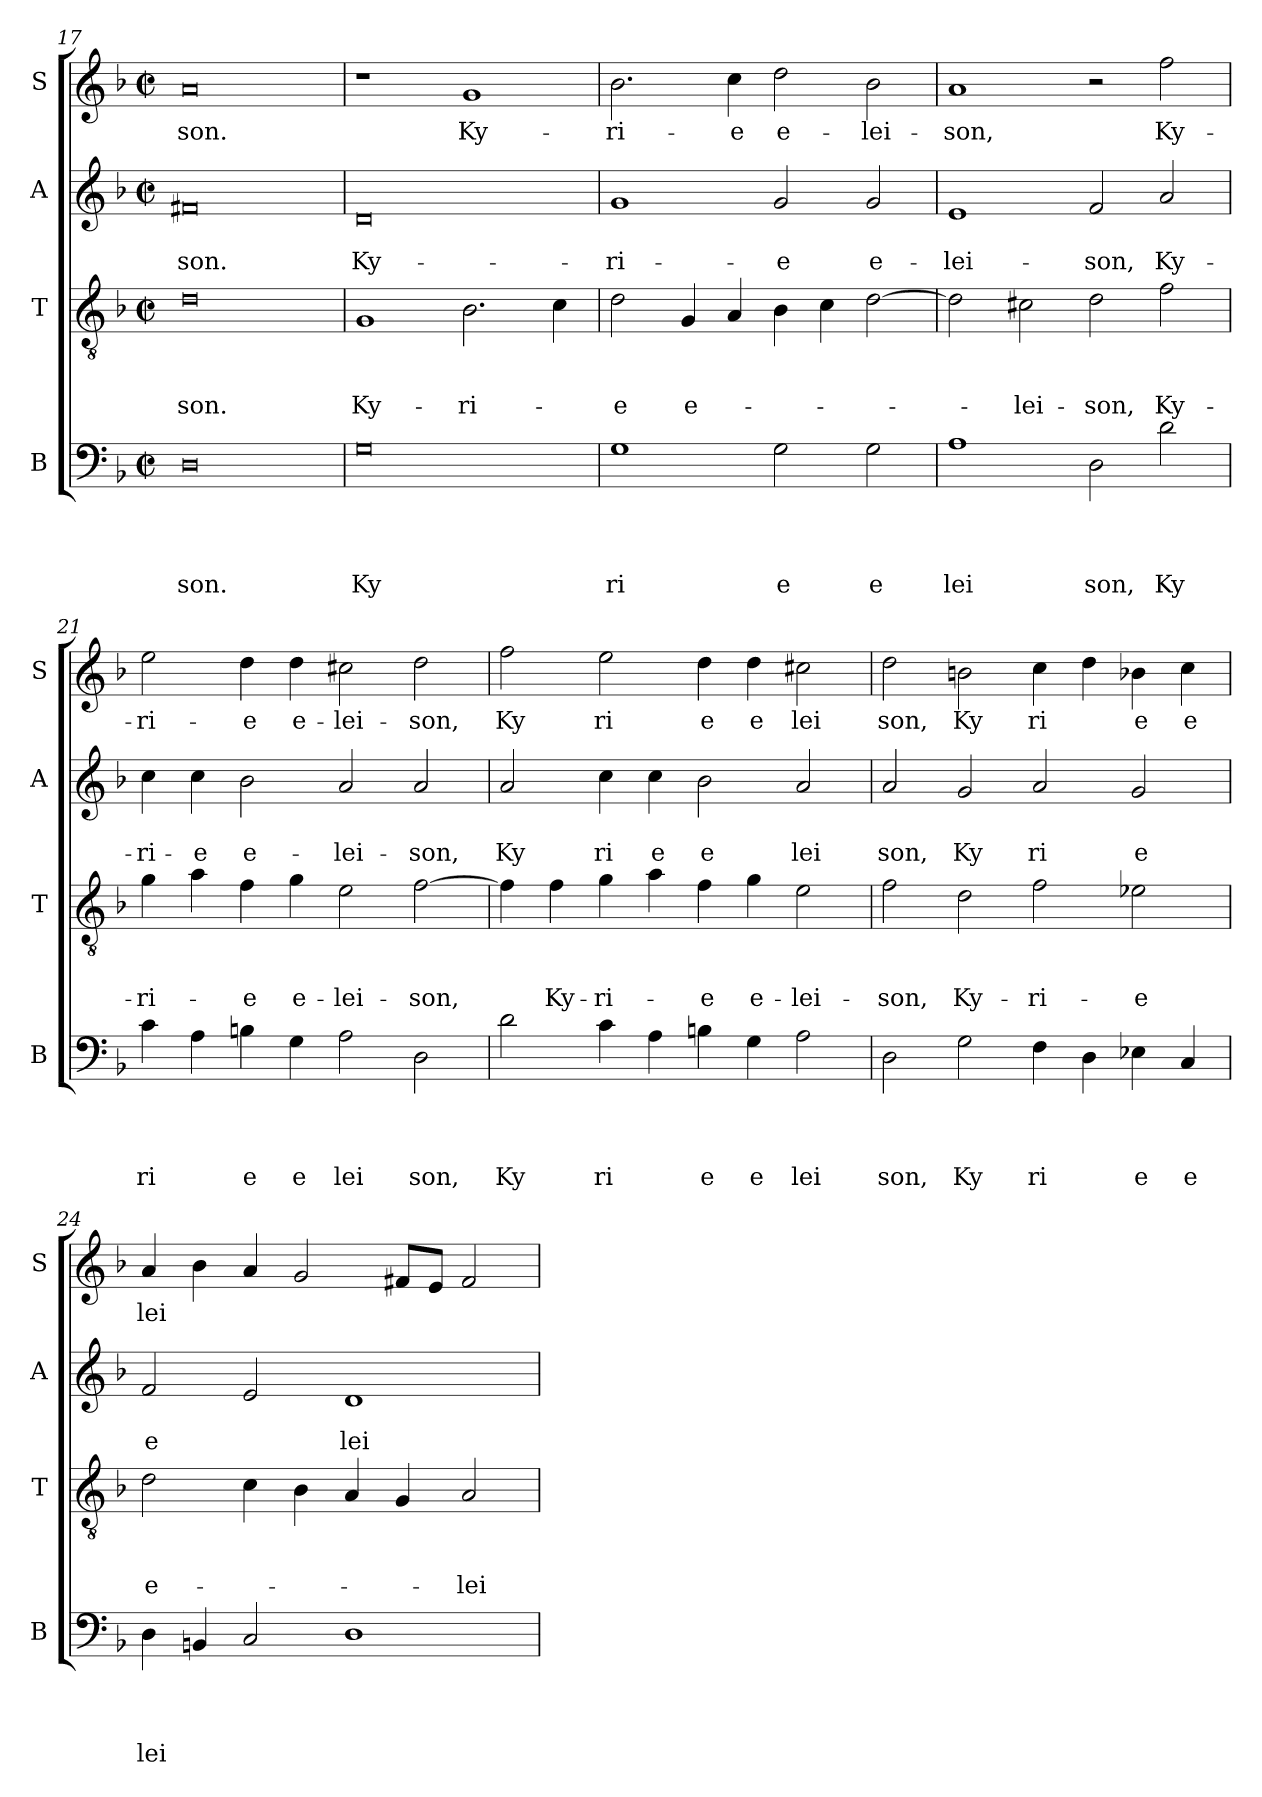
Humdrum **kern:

**kern	**text	**text	**text	**text	**kern	**text	**text	**text	**kern	**text	**text	**kern	**text
*part4	*part4	*part4	*part4	*part4	*part3	*part3	*part3	*part3	*part2	*part2	*part2	*part1	*part1
*staff4	*staff4	*staff4	*staff4	*staff4	*staff3	*staff3	*staff3	*staff3	*staff2	*staff2	*staff2	*staff1	*staff1
*I"B	*	*	*	*	*I"T	*	*	*	*I"A	*	*	*I"S	*
*I'B	*	*	*	*	*I'T	*	*	*	*I'A	*	*	*I'S	*
*clefF4	*	*	*	*	*clefGv2	*	*	*	*clefG2	*	*	*clefG2	*
*k[b-]	*	*	*	*	*k[b-]	*	*	*	*k[b-]	*	*	*k[b-]	*
*F:	*	*	*	*	*F:	*	*	*	*F:	*	*	*F:	*
*M2/2	*	*	*	*	*M2/2	*	*	*	*M2/2	*	*	*M2/2	*
*met(c|)	*	*	*	*	*met(c|)	*	*	*	*met(c|)	*	*	*met(c|)	*
=17	=17	=17	=17	=17	=17	=17	=17	=17	=17	=17	=17	=17	=17
!	!	!	!	!LO:LY:b	!	!	!	!LO:LY:b	!	!	!LO:LY:b	!	!LO:LY:b
0D	.	.	.	son.	0d	.	.	-son.	0f#X	.	-son.	0a	son.
!!LO:LB:g=z
=18	=18	=18	=18	=18	=18	=18	=18	=18	=18	=18	=18	=18	=18
!	!	!	!	!LO:LY:b	!	!	!	!LO:LY:b	!	!	!LO:LY:b	!	!
0G	.	.	.	Ky	1G	.	.	Ky-	0d	.	Ky-	1r	.
!	!	!	!	!	!	!	!	!LO:LY:b	!	!	!	!	!LO:LY:b
.	.	.	.	.	2.B-\	.	.	-ri-	.	.	.	1g	Ky-
.	.	.	.	.	4c\	.	.	.	.	.	.	.	.
=19	=19	=19	=19	=19	=19	=19	=19	=19	=19	=19	=19	=19	=19
!	!	!	!	!LO:LY:b	!	!	!	!LO:LY:b	!	!	!LO:LY:b	!	!LO:LY:b
1G	.	.	.	ri	2d\	.	.	-e	1g	.	-ri-	2.b-\	-ri-
!	!	!	!	!	!	!	!	!LO:LY:b	!	!	!	!	!
.	.	.	.	.	4G/	.	.	e-	.	.	.	.	.
!	!	!	!	!	!	!	!	!	!	!	!	!	!LO:LY:b
.	.	.	.	.	4A/	.	.	.	.	.	.	4cc\	-e
!	!	!	!	!LO:LY:b	!	!	!	!	!	!	!LO:LY:b	!	!LO:LY:b
2G\	.	.	.	e	4B-\	.	.	.	2g/	.	-e	2dd\	e-
.	.	.	.	.	4c\	.	.	.	.	.	.	.	.
!	!	!	!	!LO:LY:b	!	!	!	!	!	!	!LO:LY:b	!	!LO:LY:b
2G\	.	.	.	e	[>2d\	.	.	.	2g/	.	e-	2b-\	-lei-
=20	=20	=20	=20	=20	=20	=20	=20	=20	=20	=20	=20	=20	=20
!	!	!	!	!LO:LY:b	!	!	!	!	!	!	!LO:LY:b	!	!LO:LY:b
1A	.	.	.	lei	2d\]	.	.	.	1e	.	-lei-	1a	-son,
!	!	!	!	!	!	!	!	!LO:LY:b	!	!	!	!	!
.	.	.	.	.	2c#\	.	.	-lei-	.	.	.	.	.
!	!	!	!	!LO:LY:b	!	!	!	!LO:LY:b	!	!	!LO:LY:b	!	!
2D\	.	.	.	son,	2d\	.	.	-son,	2f/	.	-son,	2r	.
!	!	!	!	!LO:LY:b	!	!	!	!LO:LY:b	!	!	!LO:LY:b	!	!LO:LY:b
2d\	.	.	.	Ky	2f\	.	.	Ky-	2a/	.	Ky-	2ff\	Ky-
=21	=21	=21	=21	=21	=21	=21	=21	=21	=21	=21	=21	=21	=21
!	!	!	!	!LO:LY:b	!	!	!	!LO:LY:b	!	!	!LO:LY:b	!	!LO:LY:b
4c\	.	.	.	ri	4g\	.	.	-ri-	4cc\	.	-ri-	2ee\	-ri-
!	!	!	!	!	!	!	!	!	!	!	!LO:LY:b	!	!
4A\	.	.	.	.	4a\	.	.	.	4cc\	.	-e	.	.
!	!	!	!	!LO:LY:b	!	!	!	!LO:LY:b	!	!	!LO:LY:b	!	!LO:LY:b
4B\	.	.	.	e	4f\	.	.	-e	2b-\	.	e-	4dd\	-e
!	!	!	!	!LO:LY:b	!	!	!	!LO:LY:b	!	!	!	!	!LO:LY:b
4G\	.	.	.	e	4g\	.	.	e-	.	.	.	4dd\	e-
!	!	!	!	!LO:LY:b	!	!	!	!LO:LY:b	!	!	!LO:LY:b	!	!LO:LY:b
2A\	.	.	.	lei	2e\	.	.	-lei-	2a/	.	-lei-	2cc#X\	-lei-
!	!	!	!	!LO:LY:b	!	!	!	!LO:LY:b	!	!	!LO:LY:b	!	!LO:LY:b
2D\	.	.	.	son,	[<2f\	.	.	-son,	2a/	.	-son,	2dd\	-son,
!!LO:LB:g=z
=22	=22	=22	=22	=22	=22	=22	=22	=22	=22	=22	=22	=22	=22
!	!	!	!	!LO:LY:b	!	!	!	!	!	!	!LO:LY:b	!	!LO:LY:b
2d\	.	.	.	Ky	4f\]	.	.	.	2a/	.	Ky	2ff\	Ky
!	!	!	!	!	!	!	!	!LO:LY:b	!	!	!	!	!
.	.	.	.	.	4f\	.	.	Ky-	.	.	.	.	.
!	!	!	!	!LO:LY:b	!	!	!	!LO:LY:b	!	!	!LO:LY:b	!	!LO:LY:b
4c\	.	.	.	ri	4g\	.	.	-ri-	4cc\	.	ri	2ee\	ri
!	!	!	!	!	!	!	!	!	!	!	!LO:LY:b	!	!
4A\	.	.	.	.	4a\	.	.	.	4cc\	.	e	.	.
!	!	!	!	!LO:LY:b	!	!	!	!LO:LY:b	!	!	!LO:LY:b	!	!LO:LY:b
4B\	.	.	.	e	4f\	.	.	-e	2b-\	.	e	4dd\	e
!	!	!	!	!LO:LY:b	!	!	!	!LO:LY:b	!	!	!	!	!LO:LY:b
4G\	.	.	.	e	4g\	.	.	e-	.	.	.	4dd\	e
!	!	!	!	!LO:LY:b	!	!	!	!LO:LY:b	!	!	!LO:LY:b	!	!LO:LY:b
2A\	.	.	.	lei	2e\	.	.	-lei-	2a/	.	lei	2cc#X\	lei
=23	=23	=23	=23	=23	=23	=23	=23	=23	=23	=23	=23	=23	=23
!	!	!	!	!LO:LY:b	!	!	!	!LO:LY:b	!	!	!LO:LY:b	!	!LO:LY:b
2D\	.	.	.	son,	2f\	.	.	-son,	2a/	.	son,	2dd\	son,
!	!	!	!	!LO:LY:b	!	!	!	!LO:LY:b	!	!	!LO:LY:b	!	!LO:LY:b
2G\	.	.	.	Ky	2d\	.	.	Ky-	2g/	.	Ky	2bn\	Ky
!	!	!	!	!LO:LY:b	!	!	!	!LO:LY:b	!	!	!LO:LY:b	!	!LO:LY:b
4F\	.	.	.	ri	2f\	.	.	-ri-	2a/	.	ri	4cc\	ri
4D\	.	.	.	.	.	.	.	.	.	.	.	4dd\	.
!	!	!	!	!LO:LY:b	!	!	!	!LO:LY:b	!	!	!LO:LY:b	!	!LO:LY:b
4E-X\	.	.	.	e	2e-X\	.	.	-e	2g/	.	e	4b-X\	e
!	!	!	!	!LO:LY:b	!	!	!	!	!	!	!	!	!LO:LY:b
4C/	.	.	.	e	.	.	.	.	.	.	.	4cc\	e
=24	=24	=24	=24	=24	=24	=24	=24	=24	=24	=24	=24	=24	=24
!	!	!	!	!LO:LY:b	!	!	!	!LO:LY:b	!	!	!LO:LY:b	!	!LO:LY:b
4D\	.	.	.	lei	2d\	.	.	e-	2f/	.	e	4a/	lei
4BB/	.	.	.	.	.	.	.	.	.	.	.	4b-\	.
2C/	.	.	.	.	4c\	.	.	.	2e/	.	.	4a/	.
.	.	.	.	.	4B-\	.	.	.	.	.	.	2g/	.
!	!	!	!	!	!	!	!	!	!	!	!LO:LY:b	!	!
1D	.	.	.	.	4A/	.	.	.	1d	.	lei	.	.
.	.	.	.	.	4G/	.	.	.	.	.	.	8f#/L	.
.	.	.	.	.	.	.	.	.	.	.	.	8e/J	.
!	!	!	!	!	!	!	!	!LO:LY:b	!	!	!	!	!
.	.	.	.	.	2A/	.	.	-lei-	.	.	.	2f#/	.
=	=	=	=	=	=	=	=	=	=	=	=	=	=
*-	*-	*-	*-	*-	*-	*-	*-	*-	*-	*-	*-	*-	*-
